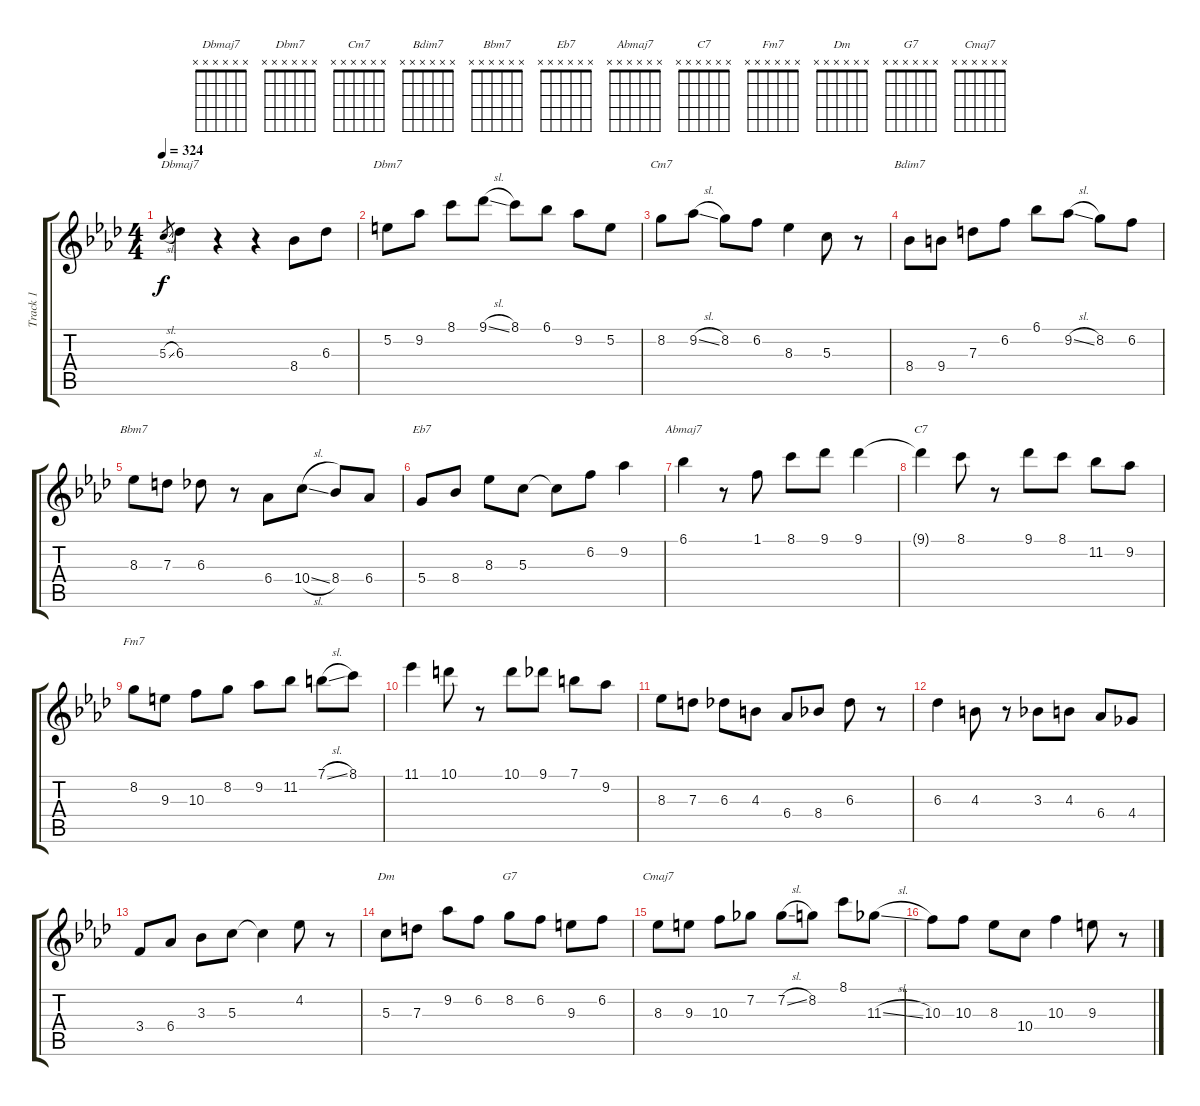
\track ("Track 1" "Track 1") {instrument electricguitarjazz}
\staff {score tabs}
\tuning (E4 B3 G3 D3 A2 E2) {hide}
\chord ("Dbmaj7" x x x x x x)
\chord ("Dbm7" x x x x x x)
\chord ("Cm7" x x x x x x)
\chord ("Bdim7" x x x x x x)
\chord ("Bbm7" x x x x x x)
\chord ("Eb7" x x x x x x)
\chord ("Abmaj7" x x x x x x)
\chord ("C7" x x x x x x)
\chord ("Fm7" x x x x x x)
\chord ("Dm" x x x x x x)
\chord ("G7" x x x x x x)
\chord ("Cmaj7" x x x x x x)
\ts (4 4)
\tempo 324
\clef g2
\ks ab
5.3{sl}.8{gr dy f} 6.3.4{ch "Dbmaj7"} r.4 r.4 8.4.8 6.3.8 |
5.2.8{ch "Dbm7"} 9.2.8 8.1.8 9.1{sl}.8 8.1.8 6.1.8 9.2.8 5.2.8 |
8.2.8{ch "Cm7"} 9.2{sl}.8 8.2.8 6.2.8 8.3.4 5.3.8 r.8 |
8.4.8{ch "Bdim7"} 9.4.8 7.3.8 6.2.8 6.1.8 9.2{sl}.8 8.2.8 6.2.8 |
8.3.8{ch "Bbm7"} 7.3.8 6.3.8 r.8 6.4.8 10.4{sl}.8 8.4.8 6.4.8 |
5.4.8{ch "Eb7"} 8.4.8 8.3.8 5.3.8 5.3{t}.8 6.2.8 9.2.4 |
6.1.4{ch "Abmaj7"} r.8 1.1.8 8.1.8 9.1.8 9.1.4 |
9.1{t}.4{ch "C7"} 8.1.8 r.8 9.1.8 8.1.8 11.2.8 9.2.8 |
8.2.8{ch "Fm7"} 9.3.8 10.3.8 8.2.8 9.2.8 11.2.8 7.1{sl}.8 8.1.8 |
11.1.4 10.1.8 r.8 10.1.8 9.1.8 7.1.8 9.2.8 |
8.3.8 7.3.8 6.3.8 4.3.8 6.4.8 8.4.8 6.3.8 r.8 |
6.3.4 4.3.8 r.8 3.3.8 4.3.8 6.4.8 4.4.8 |
3.4.8 6.4.8 3.3.8 5.3.8 5.3{t}.4 4.2.8 r.8 |
5.3.8{ch "Dm"} 7.3.8 9.2.8 6.2.8 8.2.8{ch "G7"} 6.2.8 9.3.8 6.2.8 |
8.3.8{ch "Cmaj7"} 9.3.8 10.3.8 7.2.8 7.2{sl}.8 8.2.8 8.1.8 11.3{sl}.8 |
10.3.8 10.3.8 8.3.8 10.4.8 10.3.4 9.3.8 r.8
